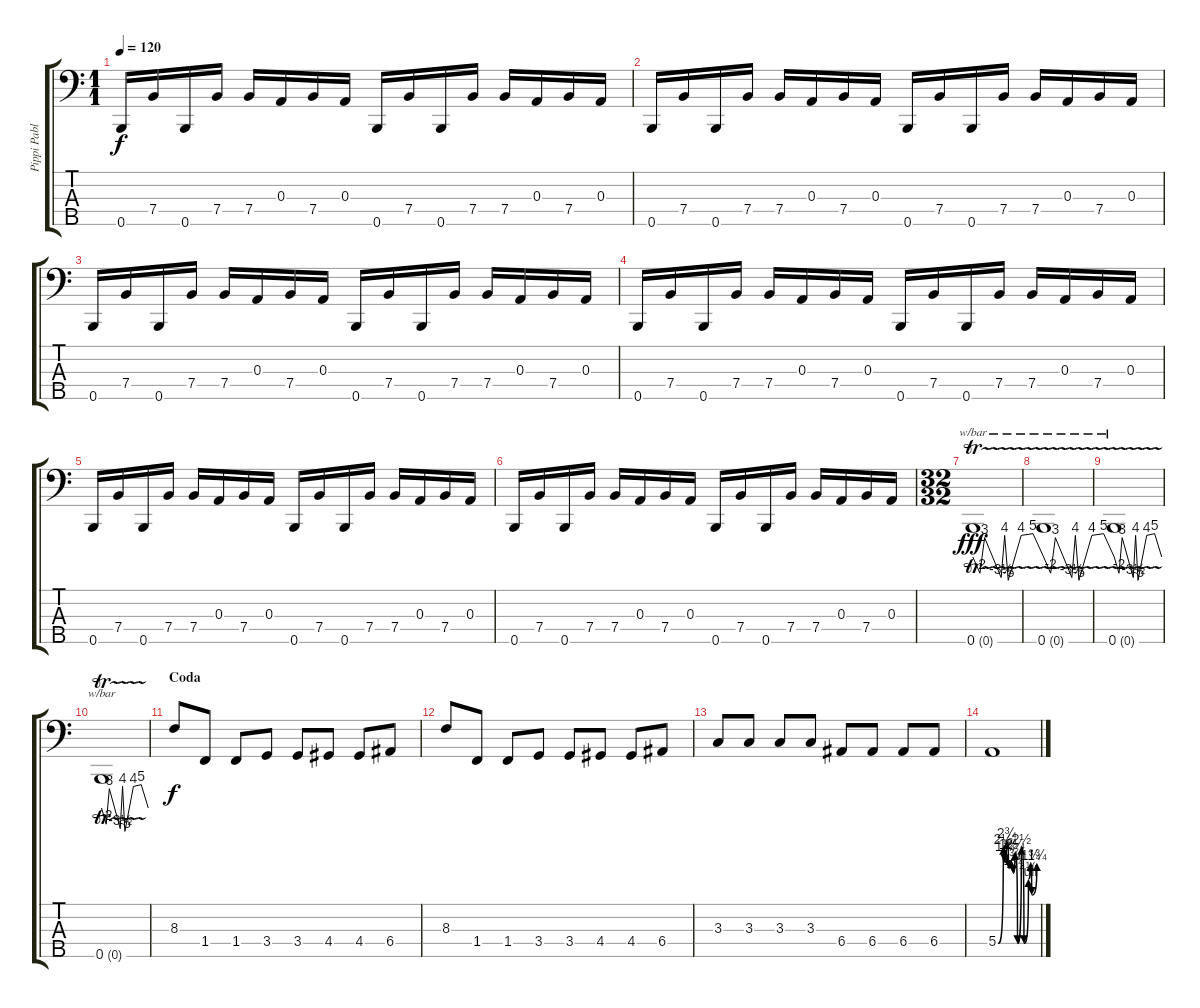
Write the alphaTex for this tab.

\track ("Pippi Pablo Paul" "Pippi Pabl") {instrument electricbasspick}
\staff {score tabs}
\tuning (G2 D2 A1 E1 B0) {hide}
\ts (1 1)
\tempo 120
\clef f4
\ks c
0.5.16{dy f} 7.4.16 0.5.16 7.4.16 7.4.16 0.3.16 7.4.16 0.3.16 0.5.16 7.4.16 0.5.16 7.4.16 7.4.16 0.3.16 7.4.16 0.3.16 |
0.5.16 7.4.16 0.5.16 7.4.16 7.4.16 0.3.16 7.4.16 0.3.16 0.5.16 7.4.16 0.5.16 7.4.16 7.4.16 0.3.16 7.4.16 0.3.16 |
0.5.16 7.4.16 0.5.16 7.4.16 7.4.16 0.3.16 7.4.16 0.3.16 0.5.16 7.4.16 0.5.16 7.4.16 7.4.16 0.3.16 7.4.16 0.3.16 |
0.5.16 7.4.16 0.5.16 7.4.16 7.4.16 0.3.16 7.4.16 0.3.16 0.5.16 7.4.16 0.5.16 7.4.16 7.4.16 0.3.16 7.4.16 0.3.16 |
0.5.16 7.4.16 0.5.16 7.4.16 7.4.16 0.3.16 7.4.16 0.3.16 0.5.16 7.4.16 0.5.16 7.4.16 7.4.16 0.3.16 7.4.16 0.3.16 |
0.5.16 7.4.16 0.5.16 7.4.16 7.4.16 0.3.16 7.4.16 0.3.16 0.5.16 7.4.16 0.5.16 7.4.16 7.4.16 0.3.16 7.4.16 0.3.16 |
\ts (32 32)
0.5{tr (0 64)}.1{tbe (custom default 0 0 6 -8 10 12 24 -14 27 16 30 -20 41 16 51 20 60 0) dy fff} |
0.5{tr (0 64)}.1{tbe (custom default 0 0 6 -8 10 12 24 -14 27 16 30 -20 41 16 51 20 60 0)} |
0.5{tr (0 64)}.1{tbe (custom default 0 0 6 -8 10 12 24 -14 27 16 30 -20 41 16 51 20 60 0)} |
0.5{tr (0 64)}.1{tbe (custom default 0 0 6 -8 10 12 24 -14 27 16 30 -20 41 16 51 20 60 0)} |
\section ("" "Coda")
8.3.8{dy f} 1.4.8 1.4.8 3.4.8 3.4.8 4.4.8 4.4.8 6.4.8 |
8.3.8 1.4.8 1.4.8 3.4.8 3.4.8 4.4.8 4.4.8 6.4.8 |
3.3.8 3.3.8 3.3.8 3.3.8 6.4.8 6.4.8 6.4.8 6.4.8 |
5.4{be (custom 0 0 8 10 10 7 13 11 16 6 20 7 23 5 26 9 30 0 36 10 40 0 47 4 50 7 52 1 60 7)}.1
